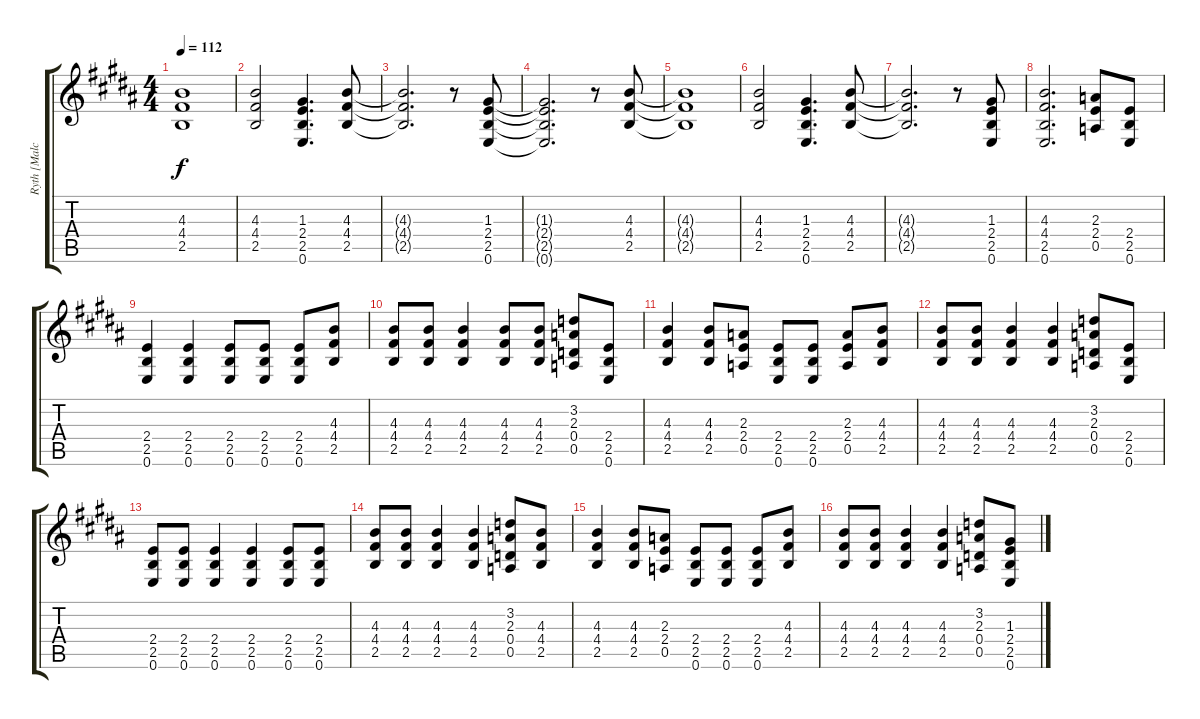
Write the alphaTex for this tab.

\track ("Ryth [Malcolm]" "Ryth [Malc") {instrument distortionguitar}
\staff {score tabs}
\tuning (E4 B3 G3 D3 A2 E2) {hide}
\ts (4 4)
\tempo 112
\clef g2
\ks b
(4.3{t} 4.4{t} 2.5{t}).1{dy f} |
(4.3 4.4 2.5).2 (1.3 2.4 2.5 0.6).4{d} (4.3 4.4 2.5).8 |
(4.3{t} 4.4{t} 2.5{t}).2{d} r.8 (1.3 2.4 2.5 0.6).8 |
(1.3{t} 2.4{t} 2.5{t} 0.6{t}).2{d} r.8 (4.3 4.4 2.5).8 |
(4.3{t} 4.4{t} 2.5{t}).1 |
(4.3 4.4 2.5).2 (1.3 2.4 2.5 0.6).4{d} (4.3 4.4 2.5).8 |
(4.3{t} 4.4{t} 2.5{t}).2{d} r.8 (1.3 2.4 2.5 0.6).8 |
(4.3 4.4 2.5 0.6).2{d} (2.3 2.4 0.5).8 (2.4 2.5 0.6).8 |
(2.4 2.5 0.6).4 (2.4 2.5 0.6).4 (2.4 2.5 0.6).8 (2.4 2.5 0.6).8 (2.4 2.5 0.6).8 (4.3 4.4 2.5).8 |
(4.3 4.4 2.5).8 (4.3 4.4 2.5).8 (4.3 4.4 2.5).4 (4.3 4.4 2.5).8 (4.3 4.4 2.5).8 (3.2 2.3 0.4 0.5).8 (2.4 2.5 0.6).8 |
(4.3 4.4 2.5).4 (4.3 4.4 2.5).8 (2.3 2.4 0.5).8 (2.4 2.5 0.6).8 (2.4 2.5 0.6).8 (2.3 2.4 0.5).8 (4.3 4.4 2.5).8 |
(4.3 4.4 2.5).8 (4.3 4.4 2.5).8 (4.3 4.4 2.5).4 (4.3 4.4 2.5).4 (3.2 2.3 0.4 0.5).8 (2.4 2.5 0.6).8 |
(2.4 2.5 0.6).8 (2.4 2.5 0.6).8 (2.4 2.5 0.6).4 (2.4 2.5 0.6).4 (2.4 2.5 0.6).8 (2.4 2.5 0.6).8 |
(4.3 4.4 2.5).8 (4.3 4.4 2.5).8 (4.3 4.4 2.5).4 (4.3 4.4 2.5).4 (3.2 2.3 0.4 0.5).8 (4.3 4.4 2.5).8 |
(4.3 4.4 2.5).4 (4.3 4.4 2.5).8 (2.3 2.4 0.5).8 (2.4 2.5 0.6).8 (2.4 2.5 0.6).8 (2.4 2.5 0.6).8 (4.3 4.4 2.5).8 |
(4.3 4.4 2.5).8 (4.3 4.4 2.5).8 (4.3 4.4 2.5).4 (4.3 4.4 2.5).4 (3.2 2.3 0.4 0.5).8 (1.3 2.4 2.5 0.6).8
